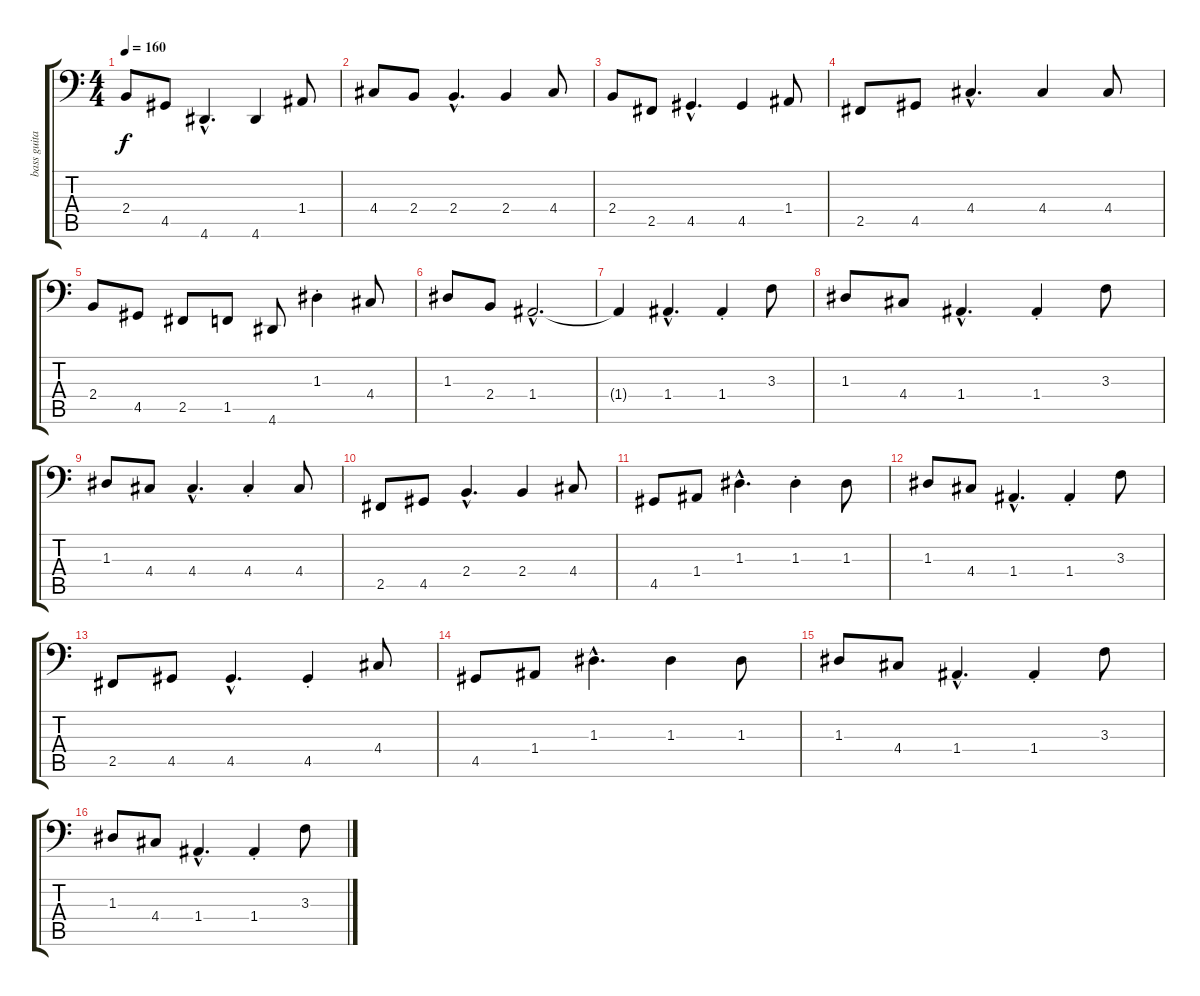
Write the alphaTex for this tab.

\track ("bass guitar" "bass guita") {instrument electricbasspick}
\staff {score tabs}
\tuning (C3 G2 D2 A1 E1 B0) {hide}
\ts (4 4)
\tempo 160
\clef f4
\ks c
2.4.8{dy f} 4.5.8 4.6{hac}.4{d} 4.6.4 1.4.8 |
4.4.8 2.4.8 2.4{hac}.4{d} 2.4.4 4.4.8 |
2.4.8 2.5.8 4.5{hac}.4{d} 4.5.4 1.4.8 |
2.5.8 4.5.8 4.4{hac}.4{d} 4.4.4 4.4.8 |
2.4.8 4.5.8 2.5.8 1.5.8 4.6.8 1.3{st}.4 4.4.8 |
1.3.8 2.4.8 1.4{hac}.2{d} |
1.4{t}.4 1.4{hac}.4{d} 1.4{st}.4 3.3.8 |
1.3.8 4.4.8 1.4{hac}.4{d} 1.4{st}.4 3.3.8 |
1.3.8 4.4.8 4.4{hac}.4{d} 4.4{st}.4 4.4.8 |
2.5.8 4.5.8 2.4{hac}.4{d} 2.4.4 4.4.8 |
4.5.8 1.4.8 1.3{hac}.4{d} 1.3{st}.4 1.3.8 |
1.3.8 4.4.8 1.4{hac}.4{d} 1.4{st}.4 3.3.8 |
2.5.8 4.5.8 4.5{hac}.4{d} 4.5{st}.4 4.4.8 |
4.5.8 1.4.8 1.3{hac}.4{d} 1.3.4 1.3.8 |
1.3.8 4.4.8 1.4{hac}.4{d} 1.4{st}.4 3.3.8 |
1.3.8 4.4.8 1.4{hac}.4{d} 1.4{st}.4 3.3.8
